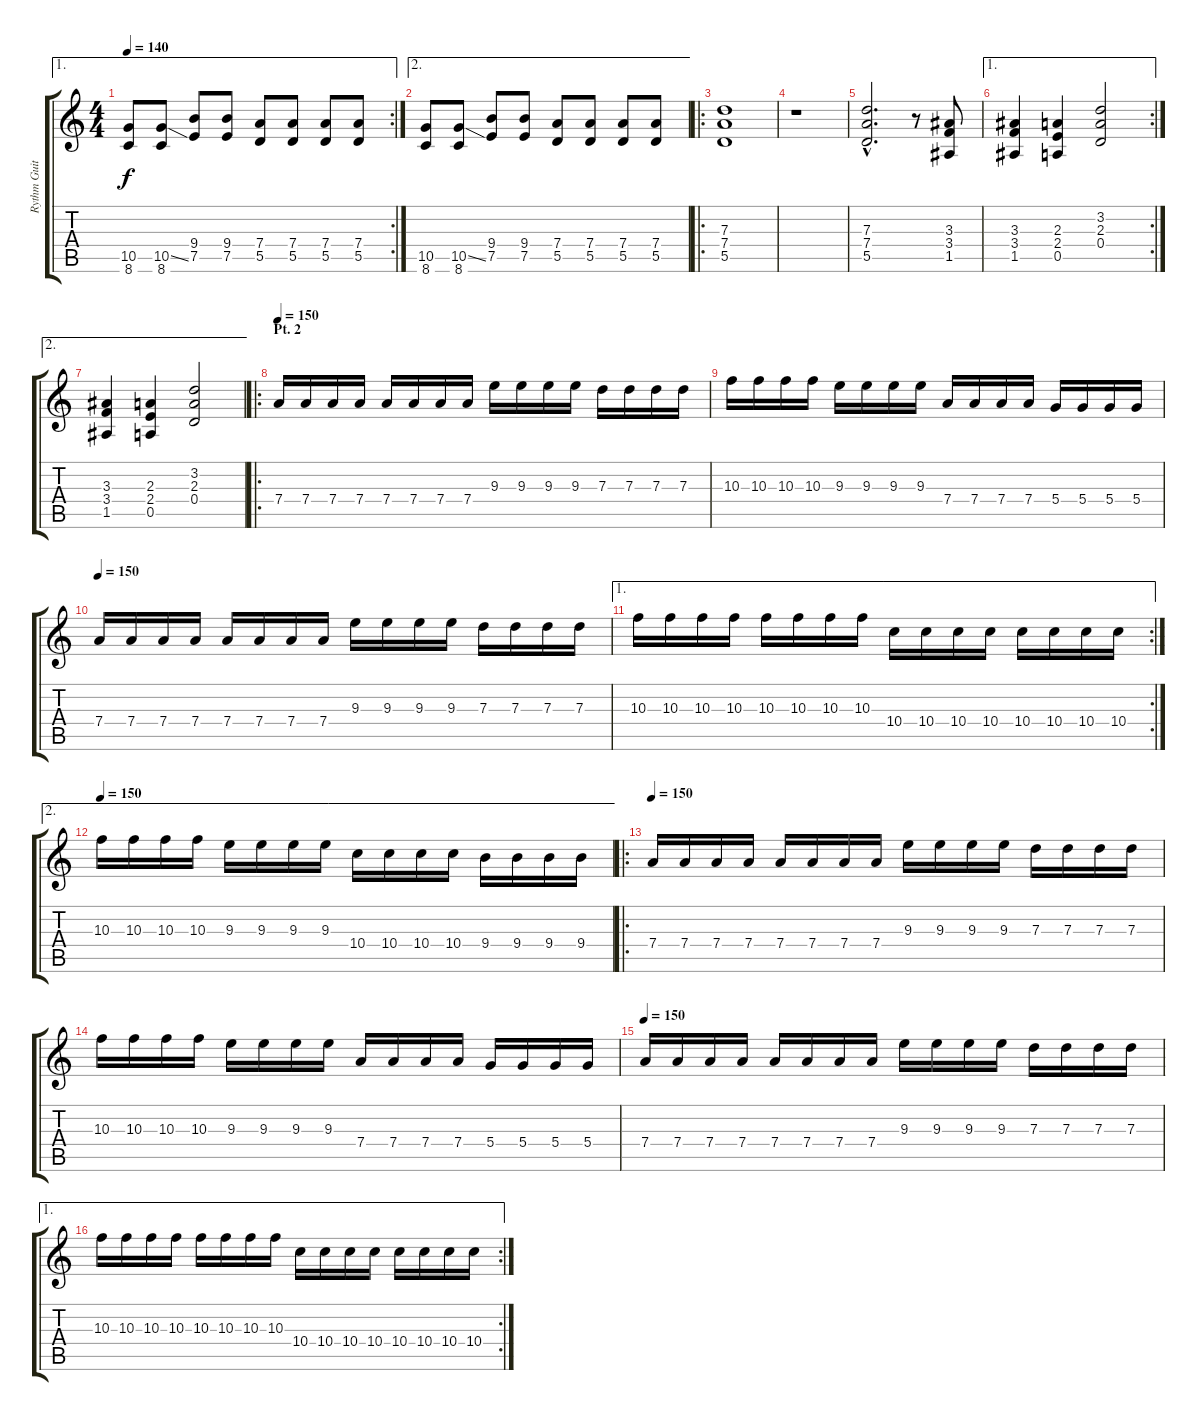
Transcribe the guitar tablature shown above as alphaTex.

\track ("Rythm Guitar" "Rythm Guit") {instrument distortionguitar}
\staff {score tabs}
\tuning (E4 B3 G3 D3 A2 E2) {hide}
\ae 1
\rc 2
\ts (4 4)
\tempo 140
\clef g2
\ks c
(10.5 8.6).8{dy f} (10.5{ss} 8.6).8 (9.4 7.5).8 (9.4 7.5).8 (7.4 5.5).8 (7.4 5.5).8 (7.4 5.5).8 (7.4 5.5).8 |
\ae 2
(10.5 8.6).8 (10.5{ss} 8.6).8 (9.4 7.5).8 (9.4 7.5).8 (7.4 5.5).8 (7.4 5.5).8 (7.4 5.5).8 (7.4 5.5).8 |
\ro
(7.3 7.4 5.5).1 |
r.1 |
(7.3{hac} 7.4{hac} 5.5{hac}).2{d} r.8 (3.3 3.4 1.5).8 |
\ae 1
\rc 2
(3.3 3.4 1.5).4 (2.3 2.4 0.5).4 (3.2 2.3 0.4).2 |
\ae 2
(3.3 3.4 1.5).4 (2.3 2.4 0.5).4 (3.2 2.3 0.4).2 |
\ro
\section ("" "Pt. 2")
\tempo 150
7.4.16{volume 13} 7.4.16 7.4.16 7.4.16 7.4.16 7.4.16 7.4.16 7.4.16 9.3.16 9.3.16 9.3.16 9.3.16 7.3.16 7.3.16 7.3.16 7.3.16 |
10.3.16 10.3.16 10.3.16 10.3.16 9.3.16 9.3.16 9.3.16 9.3.16 7.4.16 7.4.16 7.4.16 7.4.16 5.4.16 5.4.16 5.4.16 5.4.16 |
\tempo 150
7.4.16 7.4.16 7.4.16 7.4.16 7.4.16 7.4.16 7.4.16 7.4.16 9.3.16 9.3.16 9.3.16 9.3.16 7.3.16 7.3.16 7.3.16 7.3.16 |
\ae 1
\rc 2
10.3.16 10.3.16 10.3.16 10.3.16 10.3.16 10.3.16 10.3.16 10.3.16 10.4.16 10.4.16 10.4.16 10.4.16 10.4.16 10.4.16 10.4.16 10.4.16 |
\ae 2
\tempo 150
10.3.16 10.3.16 10.3.16 10.3.16 9.3.16 9.3.16 9.3.16 9.3.16 10.4.16 10.4.16 10.4.16 10.4.16 9.4.16 9.4.16 9.4.16 9.4.16 |
\ro
\tempo 150
7.4.16{volume 13} 7.4.16 7.4.16 7.4.16 7.4.16 7.4.16 7.4.16 7.4.16 9.3.16 9.3.16 9.3.16 9.3.16 7.3.16 7.3.16 7.3.16 7.3.16 |
10.3.16 10.3.16 10.3.16 10.3.16 9.3.16 9.3.16 9.3.16 9.3.16 7.4.16 7.4.16 7.4.16 7.4.16 5.4.16 5.4.16 5.4.16 5.4.16 |
\tempo 150
7.4.16 7.4.16 7.4.16 7.4.16 7.4.16 7.4.16 7.4.16 7.4.16 9.3.16 9.3.16 9.3.16 9.3.16 7.3.16 7.3.16 7.3.16 7.3.16 |
\ae 1
\rc 2
10.3.16 10.3.16 10.3.16 10.3.16 10.3.16 10.3.16 10.3.16 10.3.16 10.4.16 10.4.16 10.4.16 10.4.16 10.4.16 10.4.16 10.4.16 10.4.16
